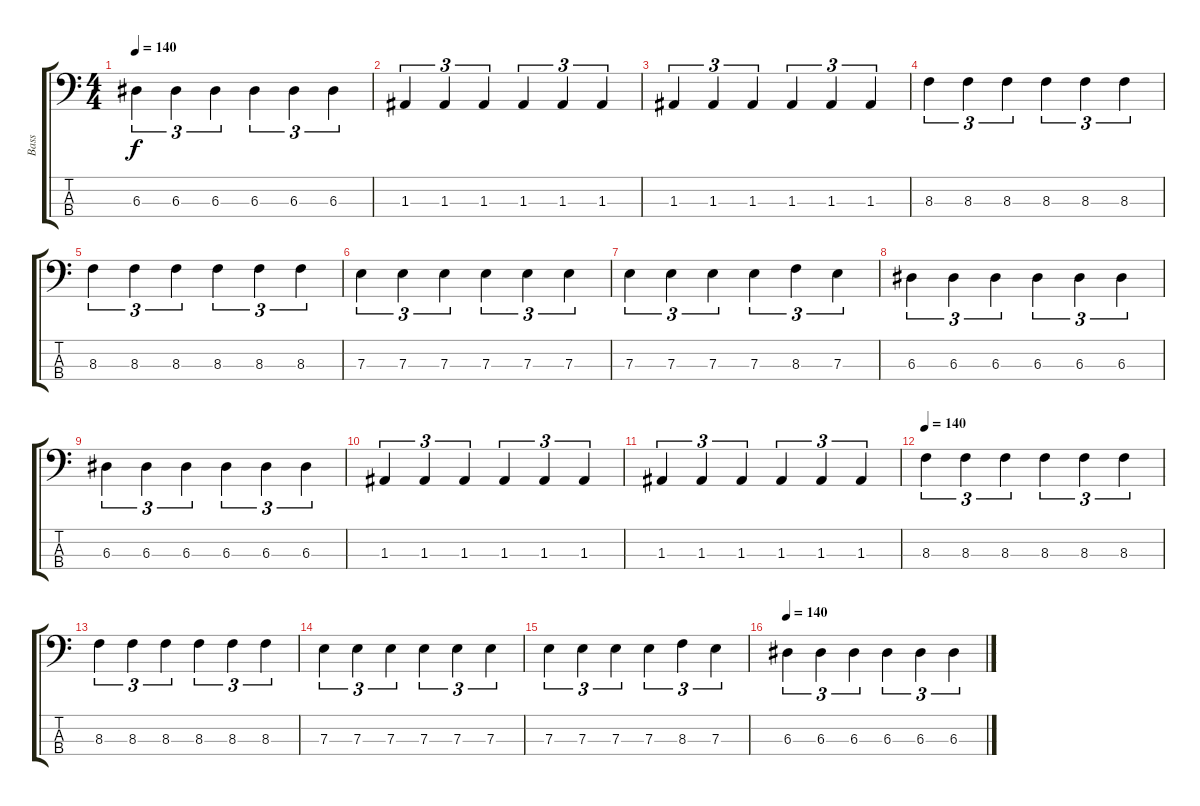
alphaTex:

\track ("Bass" "Bass") {instrument electricbasspick}
\staff {score tabs}
\tuning (G2 D2 A1 D1) {hide}
\ts (4 4)
\tempo 140
\clef f4
\ks c
6.3.4{tu (3 2) dy f} 6.3.4{tu (3 2)} 6.3.4{tu (3 2)} 6.3.4{tu (3 2)} 6.3.4{tu (3 2)} 6.3.4{tu (3 2)} |
1.3.4{tu (3 2)} 1.3.4{tu (3 2)} 1.3.4{tu (3 2)} 1.3.4{tu (3 2)} 1.3.4{tu (3 2)} 1.3.4{tu (3 2)} |
1.3.4{tu (3 2)} 1.3.4{tu (3 2)} 1.3.4{tu (3 2)} 1.3.4{tu (3 2)} 1.3.4{tu (3 2)} 1.3.4{tu (3 2)} |
8.3.4{tu (3 2)} 8.3.4{tu (3 2)} 8.3.4{tu (3 2)} 8.3.4{tu (3 2)} 8.3.4{tu (3 2)} 8.3.4{tu (3 2)} |
8.3.4{tu (3 2)} 8.3.4{tu (3 2)} 8.3.4{tu (3 2)} 8.3.4{tu (3 2)} 8.3.4{tu (3 2)} 8.3.4{tu (3 2)} |
7.3.4{tu (3 2)} 7.3.4{tu (3 2)} 7.3.4{tu (3 2)} 7.3.4{tu (3 2)} 7.3.4{tu (3 2)} 7.3.4{tu (3 2)} |
7.3.4{tu (3 2)} 7.3.4{tu (3 2)} 7.3.4{tu (3 2)} 7.3.4{tu (3 2)} 8.3.4{tu (3 2)} 7.3.4{tu (3 2)} |
6.3.4{tu (3 2)} 6.3.4{tu (3 2)} 6.3.4{tu (3 2)} 6.3.4{tu (3 2)} 6.3.4{tu (3 2)} 6.3.4{tu (3 2)} |
6.3.4{tu (3 2)} 6.3.4{tu (3 2)} 6.3.4{tu (3 2)} 6.3.4{tu (3 2)} 6.3.4{tu (3 2)} 6.3.4{tu (3 2)} |
1.3.4{tu (3 2)} 1.3.4{tu (3 2)} 1.3.4{tu (3 2)} 1.3.4{tu (3 2)} 1.3.4{tu (3 2)} 1.3.4{tu (3 2)} |
1.3.4{tu (3 2)} 1.3.4{tu (3 2)} 1.3.4{tu (3 2)} 1.3.4{tu (3 2)} 1.3.4{tu (3 2)} 1.3.4{tu (3 2)} |
\tempo 140
8.3.4{tu (3 2)} 8.3.4{tu (3 2)} 8.3.4{tu (3 2)} 8.3.4{tu (3 2)} 8.3.4{tu (3 2)} 8.3.4{tu (3 2)} |
8.3.4{tu (3 2)} 8.3.4{tu (3 2)} 8.3.4{tu (3 2)} 8.3.4{tu (3 2)} 8.3.4{tu (3 2)} 8.3.4{tu (3 2)} |
7.3.4{tu (3 2)} 7.3.4{tu (3 2)} 7.3.4{tu (3 2)} 7.3.4{tu (3 2)} 7.3.4{tu (3 2)} 7.3.4{tu (3 2)} |
7.3.4{tu (3 2)} 7.3.4{tu (3 2)} 7.3.4{tu (3 2)} 7.3.4{tu (3 2)} 8.3.4{tu (3 2)} 7.3.4{tu (3 2)} |
\tempo 140
6.3.4{tu (3 2)} 6.3.4{tu (3 2)} 6.3.4{tu (3 2)} 6.3.4{tu (3 2)} 6.3.4{tu (3 2)} 6.3.4{tu (3 2)}
